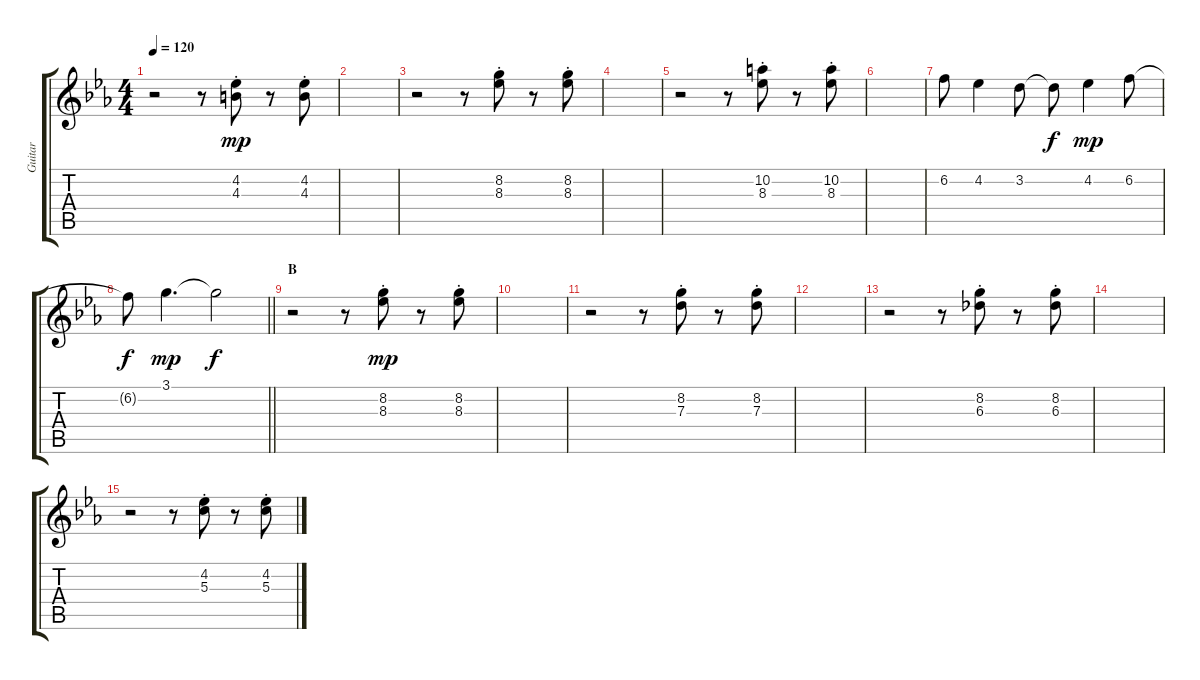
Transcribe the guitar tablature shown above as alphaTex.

\track ("Guitar" "Guitar") {instrument electricguitarjazz}
\staff {score tabs}
\tuning (E4 B3 G3 D3 A2 E2) {hide}
\ts (4 4)
\tempo 120
\clef g2
\ks eb
r.2{dy mp} r.8 (4.2{st} 4.3{st}).8 r.8 (4.2{st} 4.3{st}).8 |
|
r.2 r.8 (8.2{st} 8.3{st}).8 r.8 (8.2{st} 8.3{st}).8 |
|
r.2 r.8 (10.2{st} 8.3{st}).8 r.8 (10.2{st} 8.3{st}).8 |
|
6.2.8 4.2.4 3.2.8 3.2{t}.8{dy f} 4.2.4{dy mp} 6.2.8 |
\barLineRight lightlight
6.2{t}.8{dy f} 3.1.4{d dy mp} 3.1{t}.2{dy f} |
\section ("" "B")
r.2 r.8 (8.2{st} 8.3{st}).8{dy mp} r.8 (8.2{st} 8.3{st}).8 |
|
r.2 r.8 (8.2{st} 7.3{st}).8 r.8 (8.2{st} 7.3{st}).8 |
|
r.2 r.8 (8.2{st} 6.3{st}).8 r.8 (8.2{st} 6.3{st}).8 |
|
r.2 r.8 (4.2{st} 5.3{st}).8 r.8 (4.2{st} 5.3{st}).8
